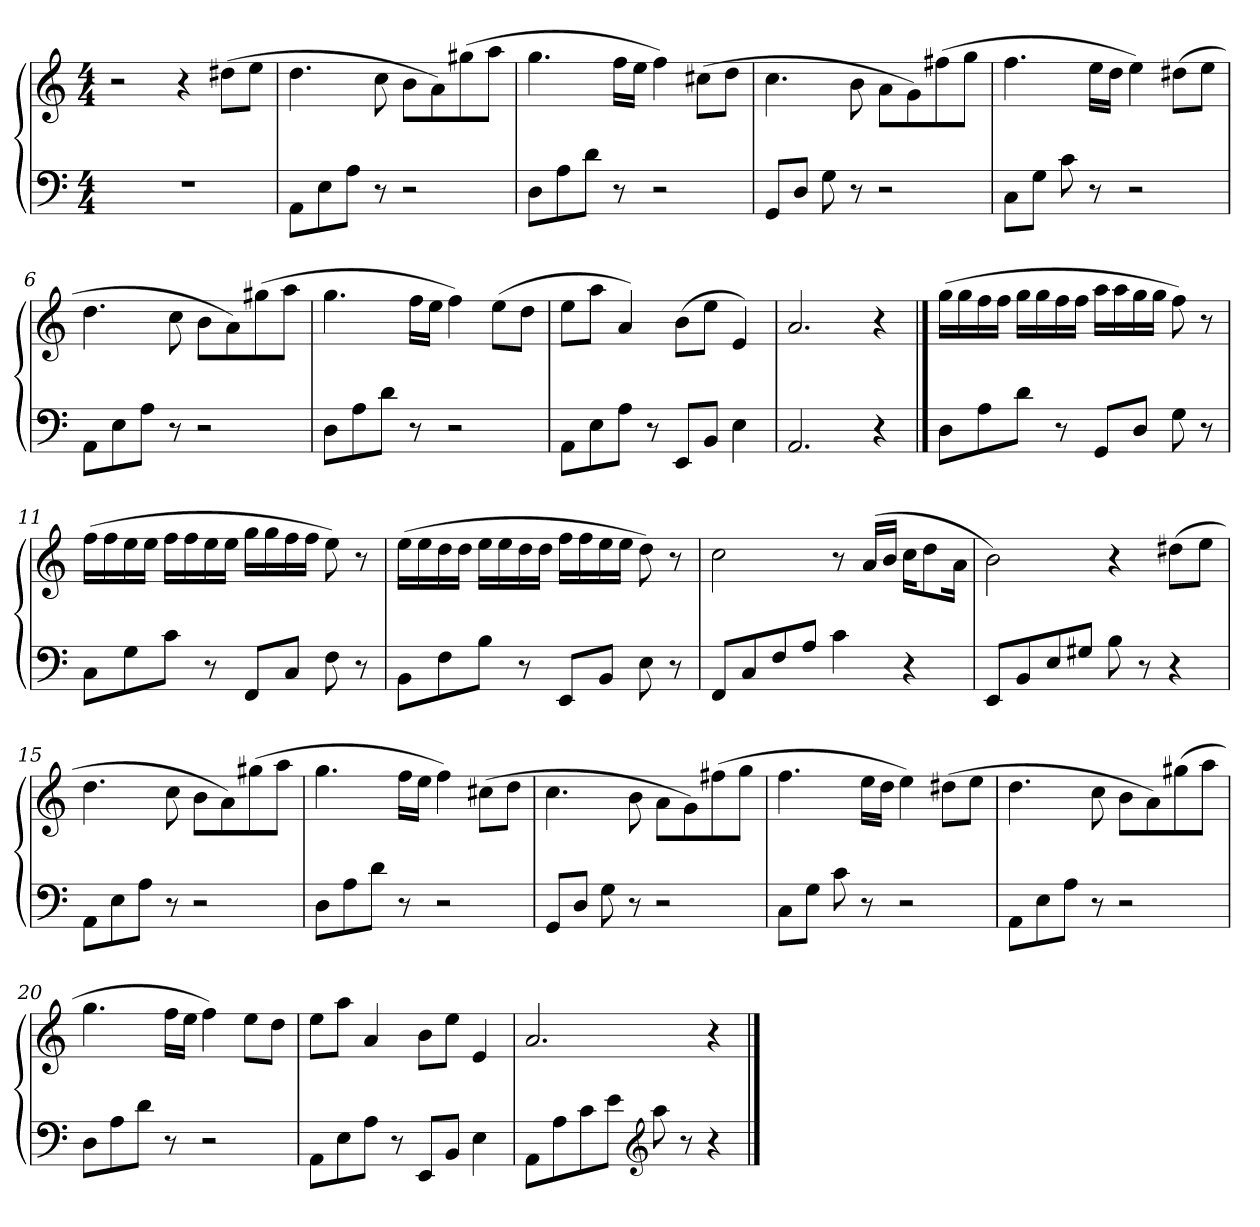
**kern	**kern
*part1	*part1
*staff2	*staff1
*clefF4	*clefG2
*k[]	*k[]
*C:	*C:
*M4/4	*M4/4
=1	=1
1r	2r
.	4r
.	(>8dd#X\L
.	8ee\J
=2	=2
8AA\L	4.dd\
8E\	.
8A\J	.
8r	8cc\
2r	8b\L
.	8a\)
.	(>8gg#X\
.	8aa\J
=3	=3
8D\L	4.gg\
8A\	.
8d\J	.
8r	16ff\LL
.	16ee\JJ
2r	4ff\)
.	(>8cc#X\L
.	8dd\J
=4	=4
8GG/L	4.cc\
8D/J	.
8G\	.
8r	8b\
2r	8a\L
.	8g\)
.	(>8ff#X\
.	8gg\J
=5	=5
8C\L	4.ff\
8G\J	.
8c\	.
8r	16ee\LL
.	16dd\JJ
2r	4ee\)
.	(>8dd#X\L
.	8ee\J
=6	=6
8AA\L	4.dd\
8E\	.
8A\J	.
8r	8cc\
2r	8b\L
.	8a\)
.	(>8gg#X\
.	8aa\J
!!LO:LB:g=z
=7	=7
8D\L	4.gg\
8A\	.
8d\J	.
8r	16ff\LL
.	16ee\JJ
2r	4ff\)
.	(>8ee\L
.	8dd\J
=8	=8
8AA\L	8ee\L
8E\	8aa\J
8A\J	4a/)
8r	.
8EE/L	(>8b\L
8BB/J	8ee\J
4E\	4e/)
=9	=9
2.AA/	2.a/
4r	4r
==10	==10
8D\L	(>16gg\LL
.	16gg\
8A\	16ff\
.	16ff\JJ
8d\J	16gg\LL
.	16gg\
8r	16ff\
.	16ff\JJ
8GG/L	16aa\LL
.	16aa\
8D/J	16gg\
.	16gg\JJ
8G\	8ff\)
8r	8r
=11	=11
8C\L	(>16ff\LL
.	16ff\
8G\	16ee\
.	16ee\JJ
8c\J	16ff\LL
.	16ff\
8r	16ee\
.	16ee\JJ
8FF/L	16gg\LL
.	16gg\
8C/J	16ff\
.	16ff\JJ
8F\	8ee\)
8r	8r
!!LO:LB:g=z
=12	=12
8BB\L	(>16ee\LL
.	16ee\
8F\	16dd\
.	16dd\JJ
8B\J	16ee\LL
.	16ee\
8r	16dd\
.	16dd\JJ
8EE/L	16ff\LL
.	16ff\
8BB/J	16ee\
.	16ee\JJ
8E\	8dd\)
8r	8r
=13	=13
8FF/L	2cc\
8C/	.
8F/	.
8A/J	.
4c\	8r
.	(>16a/LL
.	16b/JJ
4r	16cc\KL
.	8dd\
.	16a\Jk
=14	=14
8EE/L	2b\)
8BB/	.
8E/	.
8G#X/J	.
8B\	4r
8r	.
4r	(>8dd#X\L
.	8ee\J
=15	=15
8AA\L	4.dd\
8E\	.
8A\J	.
8r	8cc\
2r	8b\L
.	8a\)
.	(>8gg#X\
.	8aa\J
=16	=16
8D\L	4.gg\
8A\	.
8d\J	.
8r	16ff\LL
.	16ee\JJ
2r	4ff\)
.	(>8cc#X\L
.	8dd\J
=17	=17
8GG/L	4.cc\
8D/J	.
8G\	.
8r	8b\
2r	8a\L
.	8g\)
.	(>8ff#X\
.	8gg\J
!!LO:LB:g=z
=18	=18
8C\L	4.ff\
8G\J	.
8c\	.
8r	16ee\LL
.	16dd\JJ
2r	4ee\)
.	(>8dd#X\L
.	8ee\J
=19	=19
8AA\L	4.dd\
8E\	.
8A\J	.
8r	8cc\
2r	8b\L
.	8a\)
.	(>8gg#X\
.	8aa\J
=20	=20
8D\L	4.gg\
8A\	.
8d\J	.
8r	16ff\LL
.	16ee\JJ
2r	4ff\)
.	8ee\L
.	8dd\J
!!LO:LB:g=z
=21	=21
8AA\L	8ee\L
8E\	8aa\J
8A\J	4a/
8r	.
8EE/L	8b\L
8BB/J	8ee\J
4E\	4e/
=22	=22
8AA\L	2.a/
8A\	.
8c\	.
8e\J	.
*clefG2	*
8aa\	.
8r	.
4r	4r
==	==
*-	*-
